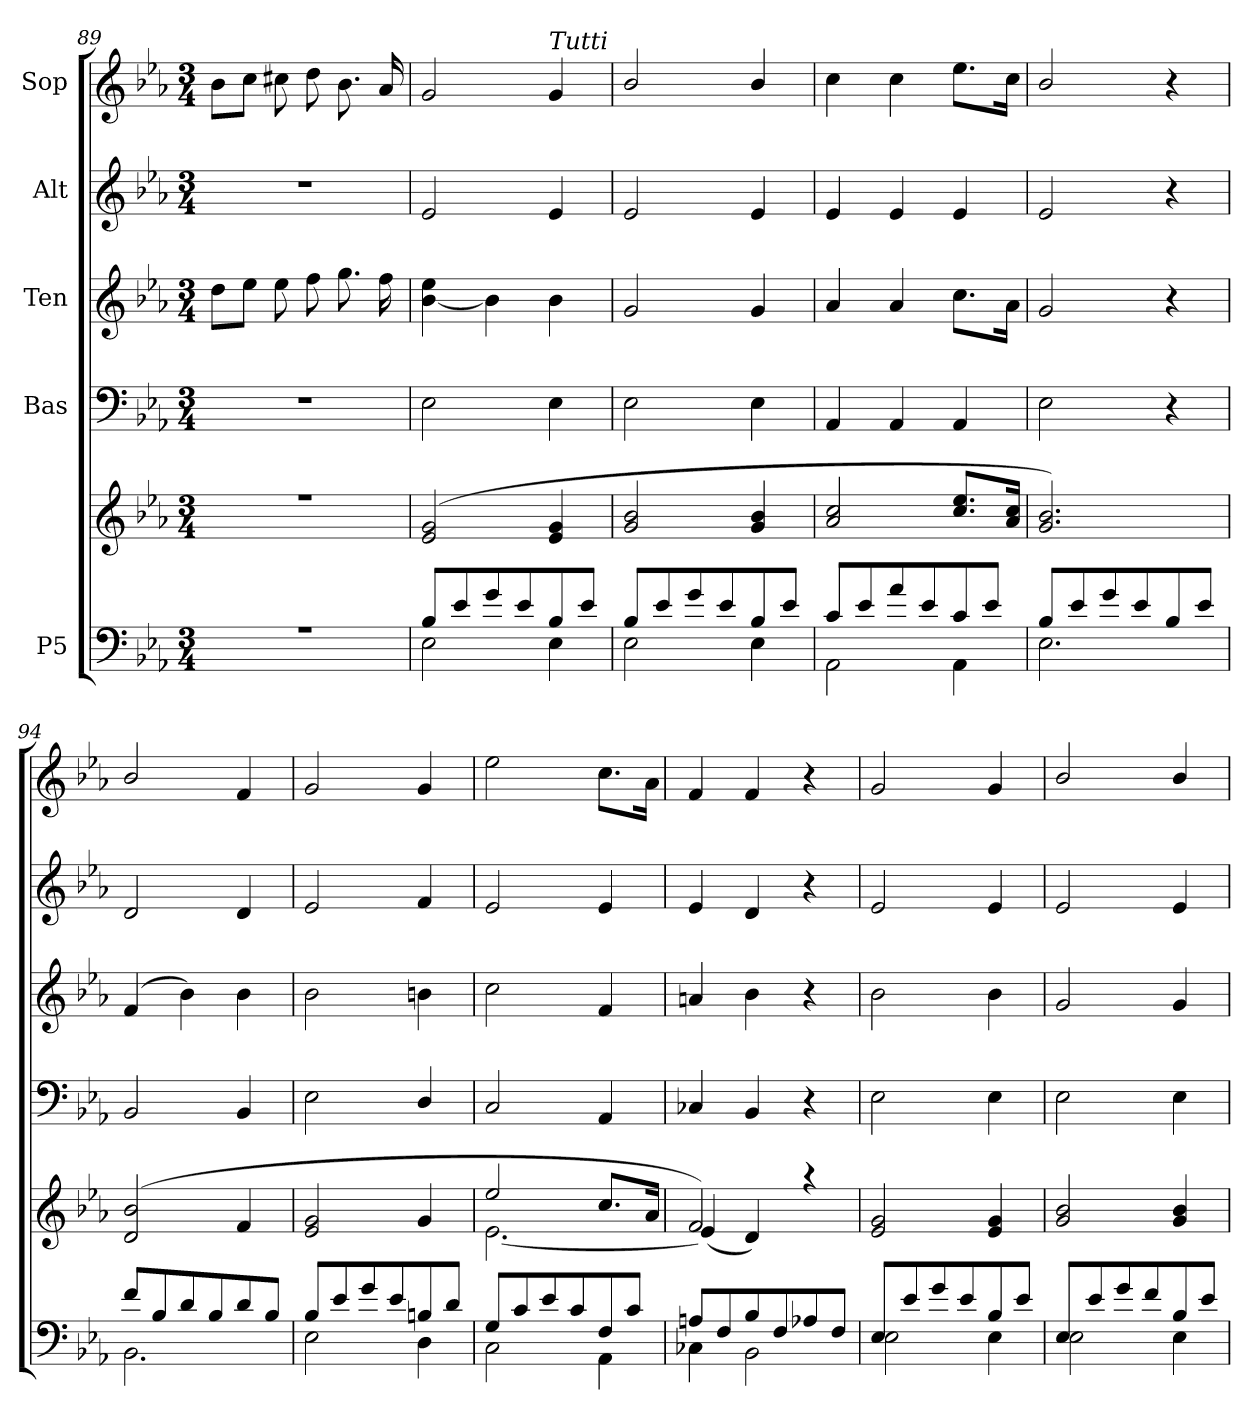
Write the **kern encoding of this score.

**kern	**kern	**kern	**kern	**kern	**kern
*part5	*part5	*part4	*part3	*part2	*part1
*staff6	*staff5	*staff4	*staff3	*staff2	*staff1
*I"P5	*	*I"Bas	*I"Ten	*I"Alt	*I"Sop
*clefF4	*clefG2	*clefF4	*clefG2	*clefG2	*clefG2
*k[b-e-a-]	*k[b-e-a-]	*k[b-e-a-]	*k[b-e-a-]	*k[b-e-a-]	*k[b-e-a-]
*E-:	*E-:	*E-:	*E-:	*E-:	*E-:
*M3/4	*M3/4	*M3/4	*M3/4	*M3/4	*M3/4
=89	=89	=89	=89	=89	=89
!LO:N:vis=1	!LO:N:vis=1	!	!	!	!
*^	*^	*	*	*	*
2.r	2.ryy	2.r	2.ryy	2.r	8dd\L	2.r	8b-\L
.	.	.	.	.	8ee-\J	.	8cc\J
.	.	.	.	.	8ee-\	.	8cc#X\
.	.	.	.	.	8ff\	.	8dd\
.	.	.	.	.	8.gg\	.	8.b-\
.	.	.	.	.	16ff\	.	16a-/
!!LO:LB:g=z
=90	=90	=90	=90	=90	=90	=90	=90
8B-/L	2E-\	(>2e-/ 2g/	2.ryy	2E-\	[<4b-\ 4ee-\	2e-/	2g/
8e-/	.	.	.	.	.	.	.
8g/	.	.	.	.	4b-\]	.	.
8e-/	.	.	.	.	.	.	.
!	!	!	!	!	!	!	!LO:TX:a:i:t=Tutti
8B-/	4E-\	4e-/ 4g/	.	4E-\	4b-\	4e-/	4g/
8e-/J	.	.	.	.	.	.	.
=91	=91	=91	=91	=91	=91	=91	=91
8B-/L	2E-\	2g/ 2b-/	2.ryy	2E-\	2g/	2e-/	2b-/
8e-/	.	.	.	.	.	.	.
8g/	.	.	.	.	.	.	.
8e-/	.	.	.	.	.	.	.
8B-/	4E-\	4g/ 4b-/	.	4E-\	4g/	4e-/	4b-/
8e-/J	.	.	.	.	.	.	.
=92	=92	=92	=92	=92	=92	=92	=92
8c/L	2AA-\	2a-/ 2cc/	2.ryy	4AA-/	4a-/	4e-/	4cc\
8e-/	.	.	.	.	.	.	.
8a-/	.	.	.	4AA-/	4a-/	4e-/	4cc\
8e-/	.	.	.	.	.	.	.
8c/	4AA-\	8.cc/ 8.ee-/L	.	4AA-/	8.cc\L	4e-/	8.ee-\L
8e-/J	.	.	.	.	.	.	.
.	.	16a-/ 16cc/Jk	.	.	16a-\Jk	.	16cc\Jk
=93	=93	=93	=93	=93	=93	=93	=93
8B-/L	2.E-\	2.g/ 2.b-/)	2.ryy	2E-\	2g/	2e-/	2b-/
8e-/	.	.	.	.	.	.	.
8g/	.	.	.	.	.	.	.
8e-/	.	.	.	.	.	.	.
8B-/	.	.	.	4r	4r	4r	4r
8e-/J	.	.	.	.	.	.	.
=94	=94	=94	=94	=94	=94	=94	=94
8f/L	2.BB-\	(>2d/ 2b-/	2.ryy	2BB-/	(<4f/	2d/	2b-/
8B-/	.	.	.	.	.	.	.
8d/	.	.	.	.	4b-\)	.	.
8B-/	.	.	.	.	.	.	.
8d/	.	4f/	.	4BB-/	4b-\	4d/	4f/
8B-/J	.	.	.	.	.	.	.
=95	=95	=95	=95	=95	=95	=95	=95
8B-/L	2E-\	2e-/ 2g/	2.ryy	2E-\	2b-\	2e-/	2g/
8e-/	.	.	.	.	.	.	.
8g/	.	.	.	.	.	.	.
8e-/	.	.	.	.	.	.	.
8Bn/	4D\	4g/	.	4D/	4bn\	4f/	4g/
8d/J	.	.	.	.	.	.	.
=96	=96	=96	=96	=96	=96	=96	=96
8G/L	2C\	2ee-/	[<2.e-\	2C/	2cc\	2e-/	2ee-\
8c/	.	.	.	.	.	.	.
8e-/	.	.	.	.	.	.	.
8c/	.	.	.	.	.	.	.
8F/	4AA-\	8.cc/L	.	4AA-/	4f/	4e-/	8.cc\L
8c/J	.	.	.	.	.	.	.
.	.	16a-/Jk	.	.	.	.	16a-\Jk
!!LO:PB:g=z
=97	=97	=97	=97	=97	=97	=97	=97
8An/L	4C-X\	2f/)	(<4e-/]	4C-X/	4an/	4e-/	4f/
8F/	.	.	.	.	.	.	.
8B-/	2BB-\	.	4d/)	4BB-/	4b-\	4d/	4f/
8F/	.	.	.	.	.	.	.
8A-X/	.	4raa	4ryy	4r	4r	4r	4r
8F/J	.	.	.	.	.	.	.
=98	=98	=98	=98	=98	=98	=98	=98
8E-/L	2E-\	2e-/ 2g/	2.ryy	2E-\	2b-\	2e-/	2g/
8e-/	.	.	.	.	.	.	.
8g/	.	.	.	.	.	.	.
8e-/	.	.	.	.	.	.	.
8B-/	4E-\	4e-/ 4g/	.	4E-\	4b-\	4e-/	4g/
8e-/J	.	.	.	.	.	.	.
=99	=99	=99	=99	=99	=99	=99	=99
8E-/L	2E-\	2g/ 2b-/	2.ryy	2E-\	2g/	2e-/	2b-/
8e-/	.	.	.	.	.	.	.
8g/	.	.	.	.	.	.	.
8f/	.	.	.	.	.	.	.
8B-/	4E-\	4g/ 4b-/	.	4E-\	4g/	4e-/	4b-/
8e-/J	.	.	.	.	.	.	.
*v	*v	*	*	*	*	*	*
*	*v	*v	*	*	*	*
=	=	=	=	=	=
*-	*-	*-	*-	*-	*-
